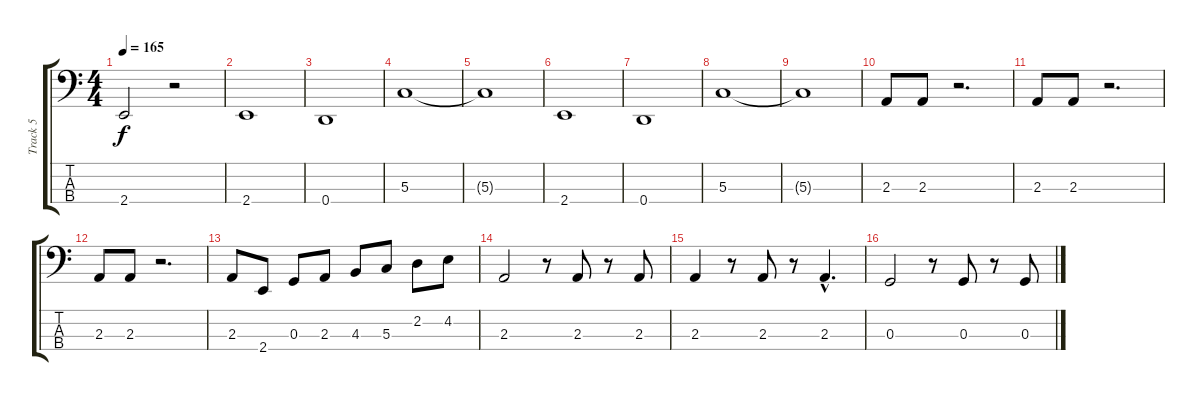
\track ("Track 5" "Track 5") {instrument electricbassfinger}
\staff {score tabs}
\tuning (F2 C2 G1 D1) {hide}
\ts (4 4)
\tempo 165
\clef f4
\ks c
2.4.2{dy f} r.2 |
2.4.1 |
0.4.1 |
5.3.1 |
5.3{t}.1 |
2.4.1 |
0.4.1 |
5.3.1 |
5.3{t}.1 |
2.3.8 2.3.8 r.2{d} |
2.3.8 2.3.8 r.2{d} |
2.3.8 2.3.8 r.2{d} |
2.3.8 2.4.8 0.3.8 2.3.8 4.3.8 5.3.8 2.2.8 4.2.8 |
2.3.2 r.8 2.3.8 r.8 2.3.8 |
2.3.4 r.8 2.3.8 r.8 2.3{hac}.4{d} |
0.3.2 r.8 0.3.8 r.8 0.3.8
